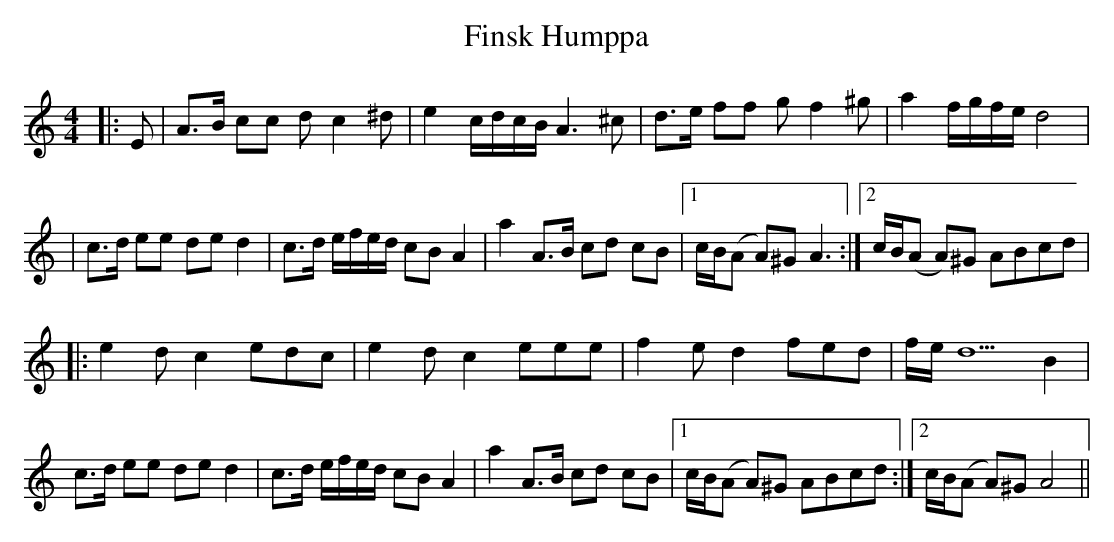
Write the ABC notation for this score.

X:1
T:Finsk Humppa
M:4/4
L:1/8
K:Am
|: E | A>B cc dc2^d | e2 c/d/c/B/ A3^c | d>e ff gf2^g | a2 f/g/f/e/ d4 |
|c>d ee de d2 | c>d e/f/e/d/ cB A2 | a2 A>B cd cB |1 c/B/(A A)^G A3 :|2 c/B/(A A)^G ABcd |
|:e2dc2edc | e2dc2eee | f2ed2fed | f/e/d5 B2 | c>d ee de d2 | c>d e/f/e/d/ cB A2 |  a2 A>B cd cB |1 c/B/(A A)^G ABcd :|2 c/B/(A A)^G A4 ||
